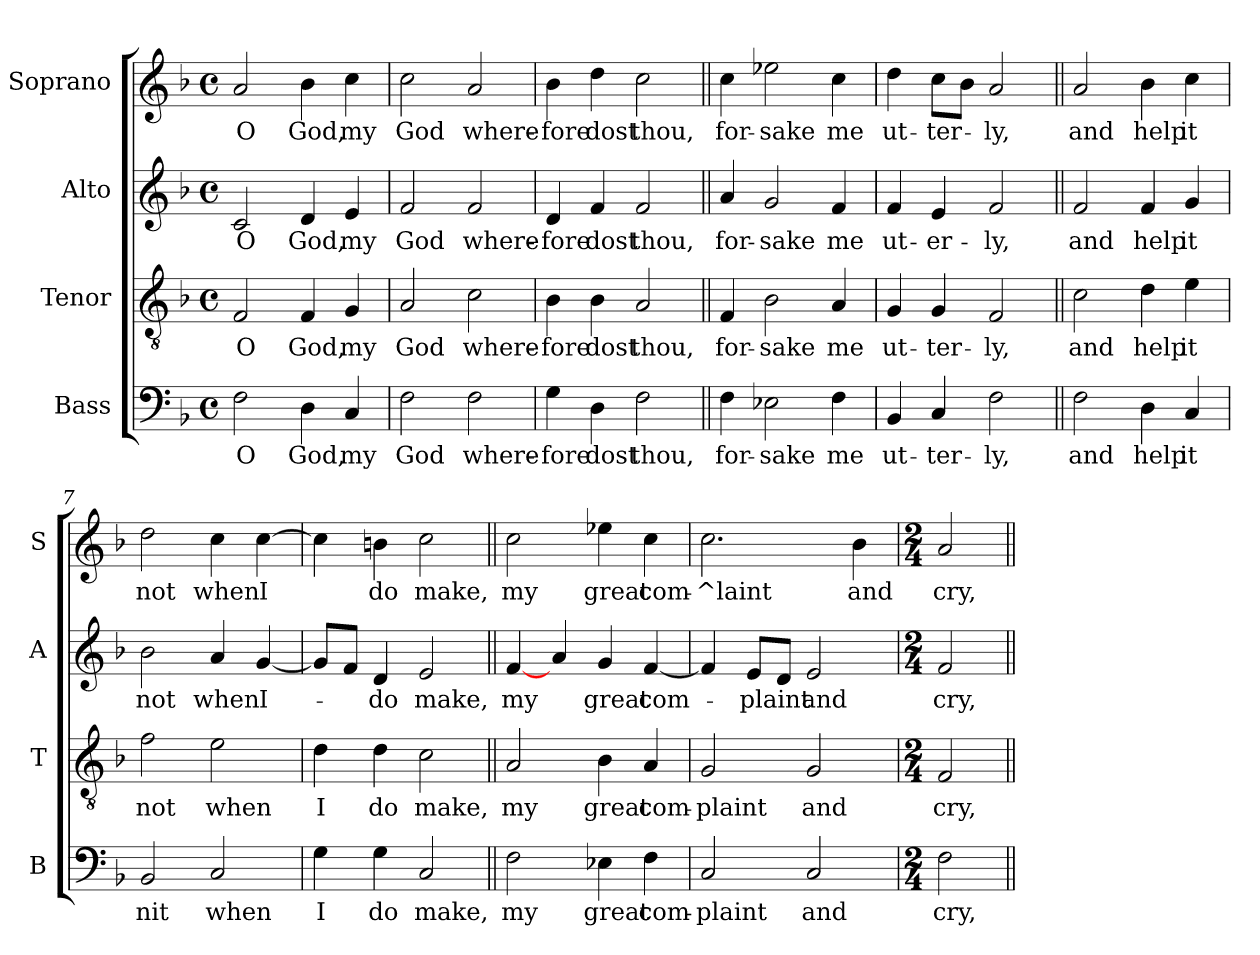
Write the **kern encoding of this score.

**kern	**text	**kern	**text	**kern	**text	**kern	**text
*part4	*part4	*part3	*part3	*part2	*part2	*part1	*part1
*staff4	*staff4	*staff3	*staff3	*staff2	*staff2	*staff1	*staff1
*I"Bass	*	*I"Tenor	*	*I"Alto	*	*I"Soprano	*
*I'B	*	*I'T	*	*I'A	*	*I'S	*
*clefF4	*	*clefGv2	*	*clefG2	*	*clefG2	*
*k[b-]	*	*k[b-]	*	*k[b-]	*	*k[b-]	*
*F:	*	*F:	*	*F:	*	*F:	*
*M4/4	*	*M4/4	*	*M4/4	*	*M4/4	*
*met(c)	*	*met(c)	*	*met(c)	*	*met(c)	*
=1	=1	=1	=1	=1	=1	=1	=1
!	!LO:LY:b	!	!LO:LY:b	!	!LO:LY:b	!	!LO:LY:b
2F\	O	2F/	O	2c/	O	2a/	O
!	!LO:LY:b	!	!LO:LY:b	!	!LO:LY:b	!	!LO:LY:b
4D\	God,	4F/	God,	4d/	God,	4b-\	God,
!	!LO:LY:b	!	!LO:LY:b	!	!LO:LY:b	!	!LO:LY:b
4C/	my	4G/	my	4e/	my	4cc\	my
=2	=2	=2	=2	=2	=2	=2	=2
!	!LO:LY:b	!	!LO:LY:b	!	!LO:LY:b	!	!LO:LY:b
2F\	God	2A/	God	2f/	God	2cc\	God
!	!LO:LY:b	!	!LO:LY:b	!	!LO:LY:b	!	!LO:LY:b
2F\	where-	2c\	where-	2f/	where-	2a/	where-
=3	=3	=3	=3	=3	=3	=3	=3
!	!LO:LY:b	!	!LO:LY:b	!	!LO:LY:b	!	!LO:LY:b
4G\	-fore	4B-\	-fore	4d/	-fore	4b-\	-fore
!	!LO:LY:b	!	!LO:LY:b	!	!LO:LY:b	!	!LO:LY:b
4D\	dost	4B-\	dost	4f/	dost	4dd\	dost
!	!LO:LY:b	!	!LO:LY:b	!	!LO:LY:b	!	!LO:LY:b
2F\	thou,	2A/	thou,	2f/	thou,	2cc\	thou,
=4||	=4||	=4||	=4||	=4||	=4||	=4||	=4||
!	!LO:LY:b	!	!LO:LY:b	!	!LO:LY:b	!	!LO:LY:b
4F\	for-	4F/	for-	4a/	for-	4cc\	for-
!	!LO:LY:b	!	!LO:LY:b	!	!LO:LY:b	!	!LO:LY:b
2E-X\	-sake	2B-\	-sake	2g/	-sake	2ee-X\	-sake
!	!LO:LY:b	!	!LO:LY:b	!	!LO:LY:b	!	!LO:LY:b
4F\	me	4A/	me	4f/	me	4cc\	me
=5	=5	=5	=5	=5	=5	=5	=5
!	!LO:LY:b	!	!LO:LY:b	!	!LO:LY:b	!	!LO:LY:b
4BB-/	ut-	4G/	ut-	4f/	ut-	4dd\	ut-
!	!LO:LY:b	!	!LO:LY:b	!	!LO:LY:b	!	!LO:LY:b
4C/	-ter-	4G/	-ter-	4e/	-er-	8cc\L	-ter-
.	.	.	.	.	.	8b-\J	.
!	!LO:LY:b	!	!LO:LY:b	!	!LO:LY:b	!	!LO:LY:b
2F\	-ly,	2F/	-ly,	2f/	-ly,	2a/	-ly,
!!LO:LB:g=z
=6||	=6||	=6||	=6||	=6||	=6||	=6||	=6||
!	!LO:LY:b	!	!LO:LY:b	!	!LO:LY:b	!	!LO:LY:b
2F\	and	2c\	and	2f/	and	2a/	and
!	!LO:LY:b	!	!LO:LY:b	!	!LO:LY:b	!	!LO:LY:b
4D\	help	4d\	help	4f/	help	4b-\	help
!	!LO:LY:b	!	!LO:LY:b	!	!LO:LY:b	!	!LO:LY:b
4C/	it	4e\	it	4g/	it	4cc\	it
=7	=7	=7	=7	=7	=7	=7	=7
!	!LO:LY:b	!	!LO:LY:b	!	!LO:LY:b	!	!LO:LY:b
2BB-/	nit	2f\	not	2b-\	not	2dd\	not
!	!LO:LY:b	!	!LO:LY:b	!	!LO:LY:b	!	!LO:LY:b
2C/	when	2e\	when	4a/	when	4cc\	when
!	!	!	!	!	!LO:LY:b	!	!LO:LY:b
.	.	.	.	[4g/	I-	[4cc\	I
=8	=8	=8	=8	=8	=8	=8	=8
!	!LO:LY:b	!	!LO:LY:b	!	!	!	!
4G\	I	4d\	I	8g/L]	.	4cc\]	.
.	.	.	.	8f/J	.	.	.
!	!LO:LY:b	!	!LO:LY:b	!	!LO:LY:b	!	!LO:LY:b
4G\	do	4d\	do	4d/	-do	4bn\	do
!	!LO:LY:b	!	!LO:LY:b	!	!LO:LY:b	!	!LO:LY:b
2C/	make,	2c\	make,	2e/	make,	2cc\	make,
=9||	=9||	=9||	=9||	=9||	=9||	=9||	=9||
!	!LO:LY:b	!	!LO:LY:b	!	!LO:LY:b	!	!LO:LY:b
2F\	my	2A/	my	[4f/	my	2cc\	my
.	.	.	.	4a/	.	.	.
!	!LO:LY:b	!	!LO:LY:b	!	!LO:LY:b	!	!LO:LY:b
4E-X\	great	4B-\	great	4g/	great	4ee-X\	great
!	!LO:LY:b	!	!LO:LY:b	!	!LO:LY:b	!	!LO:LY:b
4F\	com-	4A/	com-	[4f/	com-	4cc\	com-
=10	=10	=10	=10	=10	=10	=10	=10
!	!LO:LY:b	!	!LO:LY:b	!	!	!	!LO:LY:b
2C/	-plaint	2G/	-plaint	4f/]	.	2.cc\	-^laint
!	!	!	!	!	!LO:LY:b	!	!
.	.	.	.	8e/L	-plaint	.	.
.	.	.	.	8d/J	.	.	.
!	!LO:LY:b	!	!LO:LY:b	!	!LO:LY:b	!	!
2C/	and	2G/	and	2e/	and	.	.
!	!	!	!	!	!	!	!LO:LY:b
.	.	.	.	.	.	4b-\	and
!!LO:LB:g=z
=11	=11	=11	=11	=11	=11	=11	=11
*M2/4	*	*M2/4	*	*M2/4	*	*M2/4	*
!	!LO:LY:b	!	!LO:LY:b	!	!LO:LY:b	!	!LO:LY:b
2F\	cry,	2F/	cry,	2f/	cry,	2a/	cry,
=||	=||	=||	=||	=||	=||	=||	=||
*-	*-	*-	*-	*-	*-	*-	*-
